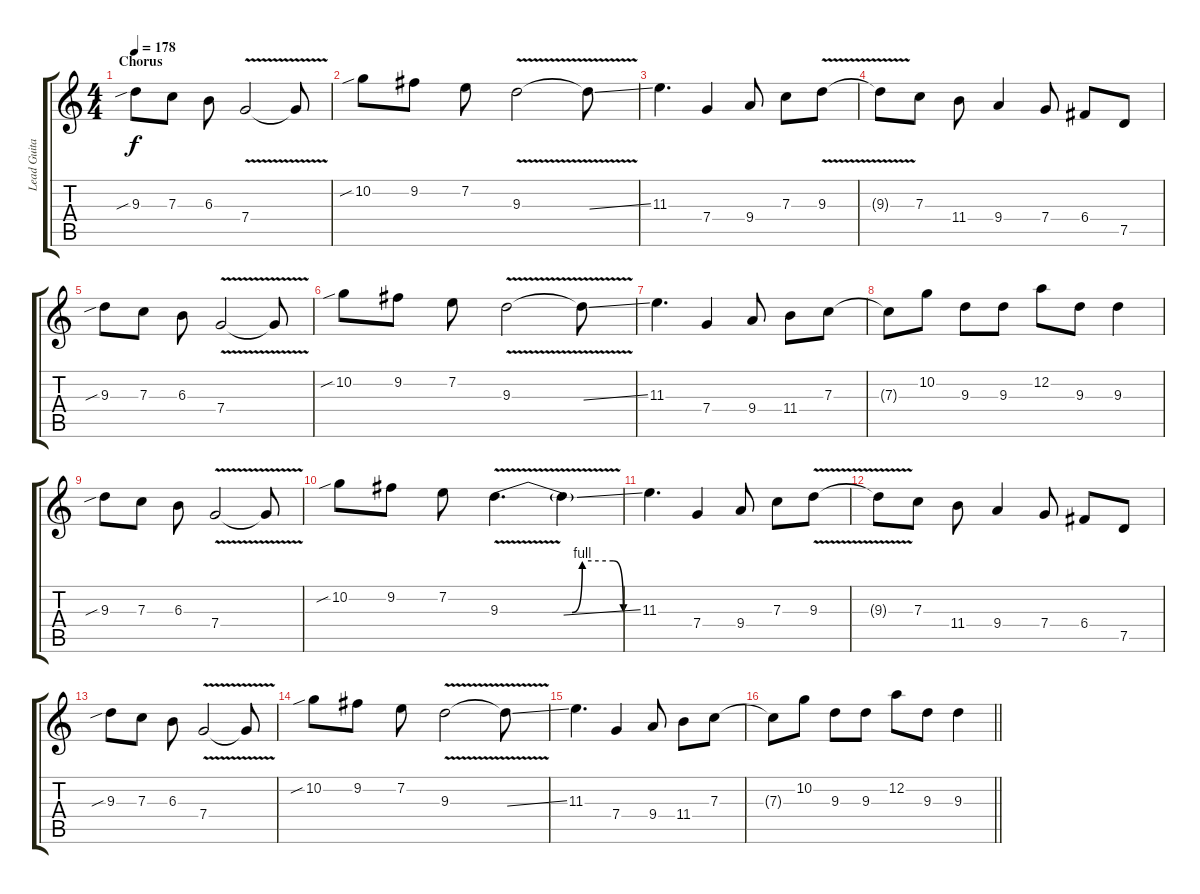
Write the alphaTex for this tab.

\track ("Lead Guitar" "Lead Guita") {instrument distortionguitar}
\staff {score tabs}
\tuning (D4 A3 F3 C3 G2 D2) {hide}
\ts (4 4)
\section ("" "Chorus")
\tempo 178
\clef g2
\ks c
9.3{sib}.8{dy f balance 8} 7.3.8 6.3.8 7.4{v}.2 7.4{t}.8 |
10.2{sib}.8 9.2.8 7.2.8 9.3{v}.2 9.3{ss t}.8 |
11.3.4{d} 7.4.4 9.4.8 7.3.8 9.3{v}.8 |
9.3{t}.8 7.3.8 11.4.8 9.4.4 7.4.8 6.4.8 7.5.8 |
9.3{sib}.8 7.3.8 6.3.8 7.4{v}.2 7.4{t}.8 |
10.2{sib}.8 9.2.8 7.2.8 9.3{v}.2 9.3{ss t}.8 |
11.3.4{d} 7.4.4 9.4.8 11.4.8 7.3.8 |
7.3{t}.8 10.2.8 9.3.8 9.3.8 12.2.8 9.3.8 9.3.4 |
9.3{sib}.8 7.3.8 6.3.8 7.4{v}.2 7.4{t}.8 |
10.2{sib}.8 9.2.8 7.2.8 9.3{be (custom 0 0 35 0 40 4 55 4 60 0) v}.4{d} 9.3{ss t}.4 |
11.3.4{d} 7.4.4 9.4.8 7.3.8 9.3{v}.8 |
9.3{t}.8 7.3.8 11.4.8 9.4.4 7.4.8 6.4.8 7.5.8 |
9.3{sib}.8 7.3.8 6.3.8 7.4{v}.2 7.4{t}.8 |
10.2{sib}.8 9.2.8 7.2.8 9.3{v}.2 9.3{ss t}.8 |
11.3.4{d} 7.4.4 9.4.8 11.4.8 7.3.8 |
\barLineRight lightlight
7.3{t}.8 10.2.8 9.3.8 9.3.8 12.2.8 9.3.8 9.3.4
